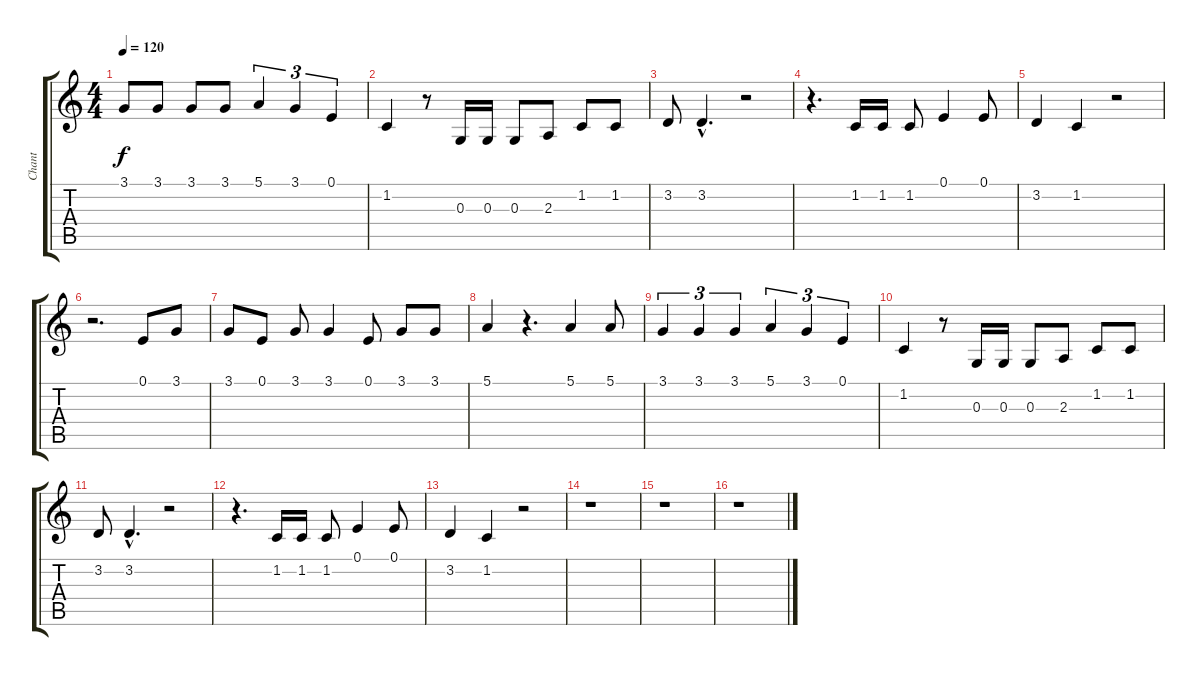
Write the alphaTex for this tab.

\track ("Chant" "Chant") {instrument tangoaccordion}
\staff {score tabs}
\tuning (E4 B3 G3 D3 A2 E2) {hide}
\ts (4 4)
\tempo 120
\clef g2
\ks c
3.1.8{dy f} 3.1.8 3.1.8 3.1.8 5.1.4{tu (3 2)} 3.1.4{tu (3 2)} 0.1.4{tu (3 2)} |
1.2.4 r.8 0.3.16 0.3.16 0.3.8 2.3.8 1.2.8 1.2.8 |
3.2.8 3.2{hac}.4{d} r.2 |
r.4{d} 1.2.16 1.2.16 1.2.8 0.1.4 0.1.8 |
3.2.4 1.2.4 r.2 |
r.2{d} 0.1.8 3.1.8 |
3.1.8 0.1.8 3.1.8 3.1.4 0.1.8 3.1.8 3.1.8 |
5.1.4 r.4{d} 5.1.4 5.1.8 |
3.1.4{tu (3 2)} 3.1.4{tu (3 2)} 3.1.4{tu (3 2)} 5.1.4{tu (3 2)} 3.1.4{tu (3 2)} 0.1.4{tu (3 2)} |
1.2.4 r.8 0.3.16 0.3.16 0.3.8 2.3.8 1.2.8 1.2.8 |
3.2.8 3.2{hac}.4{d} r.2 |
r.4{d} 1.2.16 1.2.16 1.2.8 0.1.4 0.1.8 |
3.2.4 1.2.4 r.2 |
r.1 |
r.1 |
r.1
